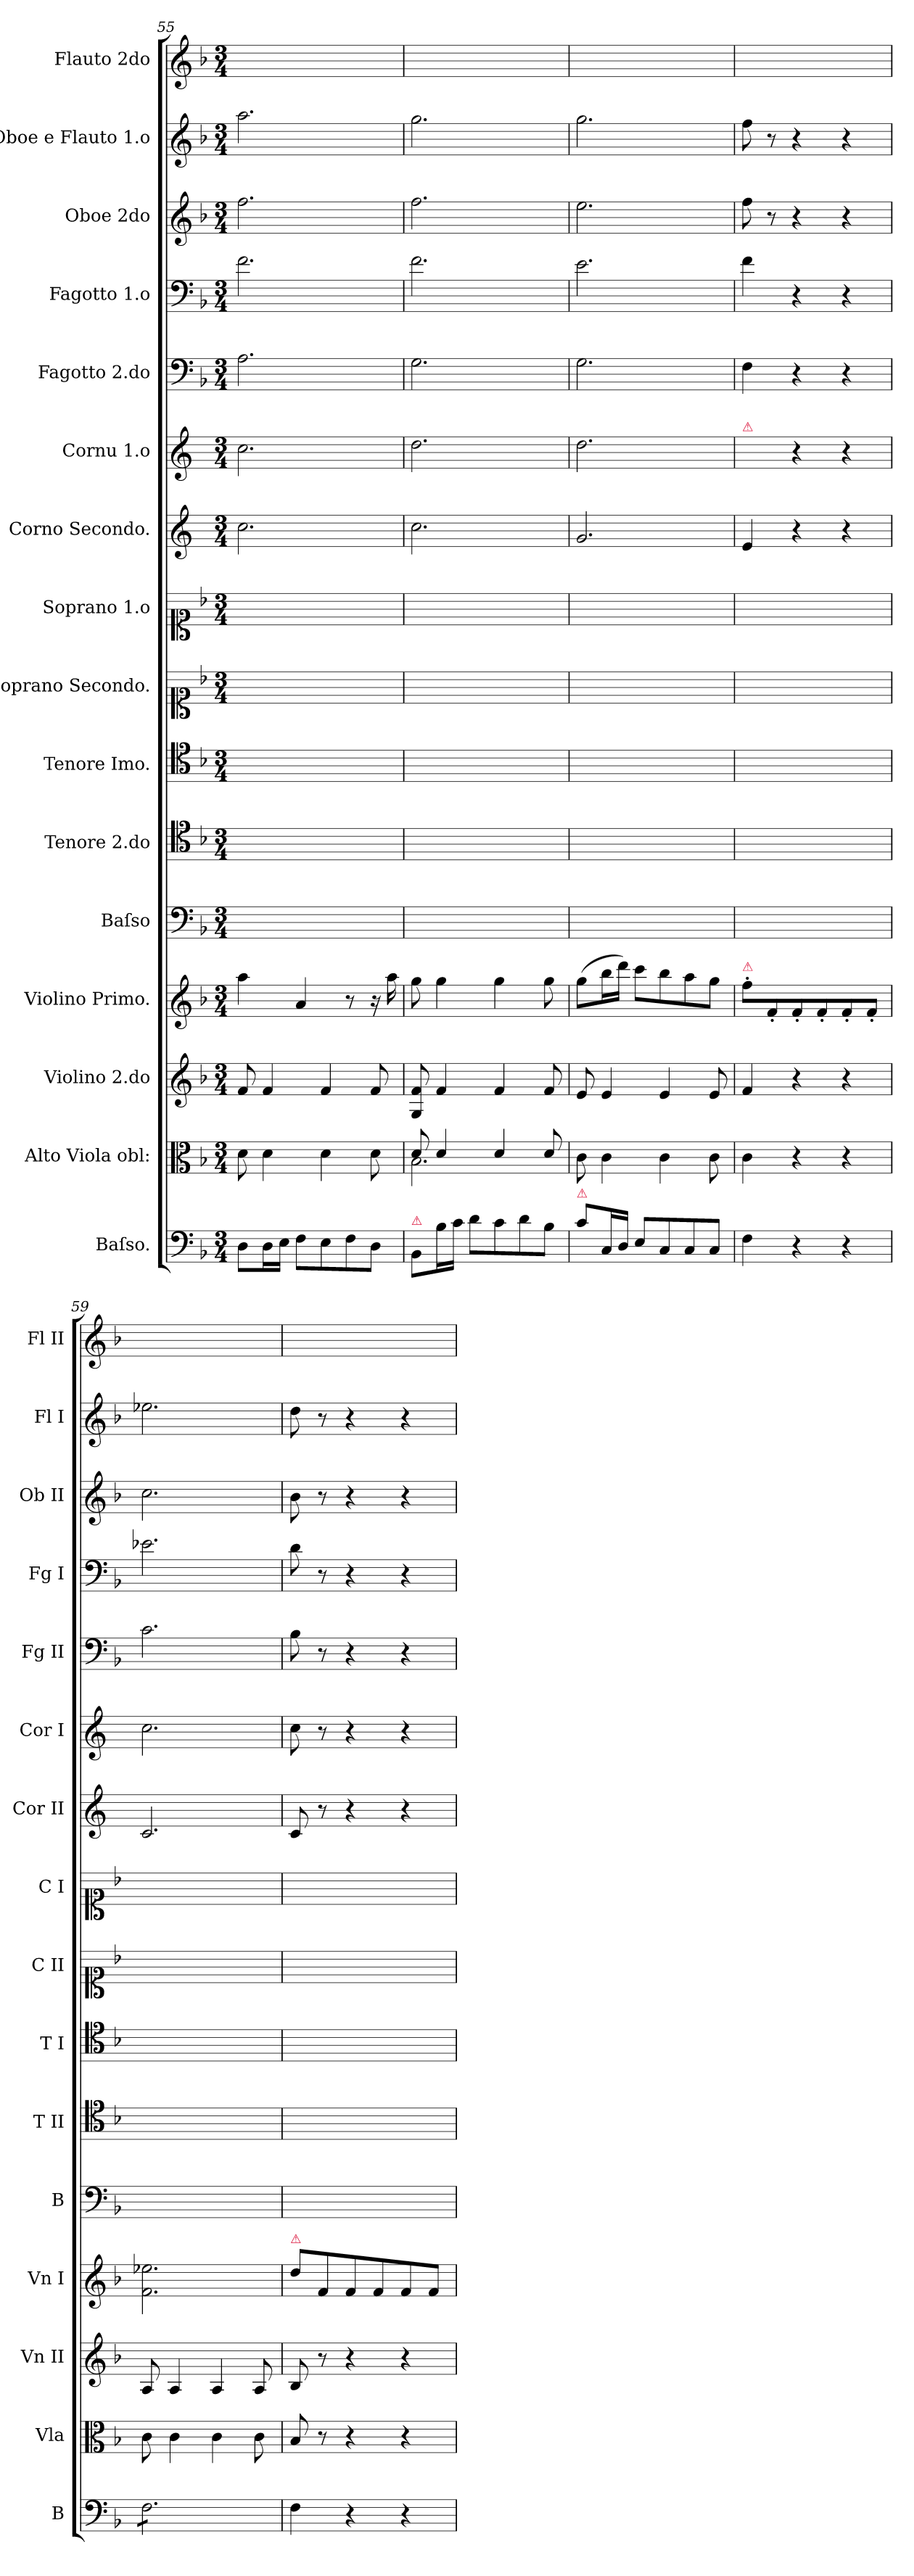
**kern	**kern	**kern	**kern	**dynam	**kern	**kern	**kern	**kern	**kern	**kern	**kern	**kern	**kern	**kern	**kern	**kern
*part16	*part15	*part14	*part13	*part13	*part12	*part11	*part10	*part9	*part8	*part7	*part6	*part5	*part4	*part3	*part2	*part1
*staff16	*staff15	*staff14	*staff13	*staff13	*staff12	*staff11	*staff10	*staff9	*staff8	*staff7	*staff6	*staff5	*staff4	*staff3	*staff2	*staff1
*I"Baſso.	*I"Alto Viola obl:	*I"Violino 2.do	*I"Violino Primo.	*	*I"Baſso	*I"Tenore 2.do	*I"Tenore Imo.	*I"Soprano Secondo.	*I"Soprano 1.o	*I"Corno Secondo.	*I"Cornu 1.o	*I"Fagotto 2.do	*I"Fagotto 1.o	*I"Oboe 2do	*I"Oboe e Flauto 1.o	*I"Flauto 2do
*I'B	*I'Vla	*I'Vn II	*I'Vn I	*	*I'B	*I'T II	*I'T I	*I'C II	*I'C I	*I'Cor II	*I'Cor I	*I'Fg II	*I'Fg I	*I'Ob II	*I'Fl I	*I'Fl II
*clefF4	*clefC3	*clefG2	*clefG2	*	*clefF4	*clefC4	*clefC4	*clefC1	*clefC1	*clefG2	*clefG2	*clefF4	*clefF4	*clefG2	*clefG2	*clefG2
*	*	*	*	*	*	*	*	*	*	*ITrd4c7	*ITrd4c7	*	*	*	*	*
*k[b-]	*k[b-]	*k[b-]	*k[b-]	*	*k[b-]	*k[b-]	*k[b-]	*k[b-]	*k[b-]	*k[b-]	*k[b-]	*k[b-]	*k[b-]	*k[b-]	*k[b-]	*k[b-]
*d:	*d:	*d:	*d:	*	*d:	*d:	*d:	*d:	*d:	*	*	*d:	*d:	*d:	*d:	*d:
*M3/4	*M3/4	*M3/4	*M3/4	*	*M3/4	*M3/4	*M3/4	*M3/4	*M3/4	*M3/4	*M3/4	*M3/4	*M3/4	*M3/4	*M3/4	*M3/4
=55	=55	=55	=55	=55	=55	=55	=55	=55	=55	=55	=55	=55	=55	=55	=55	=55
8D\L	8d\	8f/	4aa\	.	2.ryy	2.ryy	2.ryy	2.ryy	2.ryy	2.f\	2.f\	2.A\	2.f\	2.ff\	2.aa\	2.ryy
16D\L	4d\	4f/	.	.	.	.	.	.	.	.	.	.	.	.	.	.
16E\JJ	.	.	.	.	.	.	.	.	.	.	.	.	.	.	.	.
8F\L	.	.	4a/	.	.	.	.	.	.	.	.	.	.	.	.	.
8E\	4d\	4f/	.	.	.	.	.	.	.	.	.	.	.	.	.	.
8F\	.	.	8r	.	.	.	.	.	.	.	.	.	.	.	.	.
8D\J	8d\	8f/	16r	.	.	.	.	.	.	.	.	.	.	.	.	.
.	.	.	16aa\	.	.	.	.	.	.	.	.	.	.	.	.	.
=56	=56	=56	=56	=56	=56	=56	=56	=56	=56	=56	=56	=56	=56	=56	=56	=56
*	*^	*	*	*	*	*	*	*	*	*	*	*	*	*	*	*
!LO:TX:a:color=crimson:t=⚠	!	!	!	!	!	!	!	!	!	!	!	!	!	!	!	!	!
8BB-/L	8d/	2.B-\	8G/ 8f/	8gg\	.	2.ryy	2.ryy	2.ryy	2.ryy	2.ryy	2.f\	2.g\	2.G\	2.f\	2.ff\	2.gg\	2.ryy
16B-\L	4d/	.	4f/	4gg\	.	.	.	.	.	.	.	.	.	.	.	.	.
16c\JJ	.	.	.	.	.	.	.	.	.	.	.	.	.	.	.	.	.
8d\L	.	.	.	.	.	.	.	.	.	.	.	.	.	.	.	.	.
8c\	4d/	.	4f/	4gg\	.	.	.	.	.	.	.	.	.	.	.	.	.
8d\	.	.	.	.	.	.	.	.	.	.	.	.	.	.	.	.	.
8B-\J	8d/	.	8f/	8gg\	.	.	.	.	.	.	.	.	.	.	.	.	.
*	*v	*v	*	*	*	*	*	*	*	*	*	*	*	*	*	*	*
=57	=57	=57	=57	=57	=57	=57	=57	=57	=57	=57	=57	=57	=57	=57	=57	=57
!LO:TX:a:color=crimson:t=⚠	!	!	!	!	!	!	!	!	!	!	!	!	!	!	!	!
8c\L	8c\	8e/	(8gg\L	.	2.ryy	2.ryy	2.ryy	2.ryy	2.ryy	2.c/	2.g\	2.G\	2.e\	2.ee\	2.gg\	2.ryy
16C/L	4c\	4e/	16bb-\L	.	.	.	.	.	.	.	.	.	.	.	.	.
16D/JJ	.	.	16ddd\JJ)	.	.	.	.	.	.	.	.	.	.	.	.	.
8E/L	.	.	8ccc\L	.	.	.	.	.	.	.	.	.	.	.	.	.
8C/	4c\	4e/	8bb-\	.	.	.	.	.	.	.	.	.	.	.	.	.
8C/	.	.	8aa\	.	.	.	.	.	.	.	.	.	.	.	.	.
8C/J	8c\	8e/	8gg\J	.	.	.	.	.	.	.	.	.	.	.	.	.
=58	=58	=58	=58	=58	=58	=58	=58	=58	=58	=58	=58	=58	=58	=58	=58	=58
!	!	!	!	!	!	!	!	!	!	!	!LO:TX:a:color=crimson:t=⚠	!	!	!	!	!
!	!	!	!LO:TX:a:color=crimson:t=⚠	!	!	!	!	!	!	!	!	!	!	!	!	!
4F\	4c\	4f/	8ff'\L	piano.	2.ryy	2.ryy	2.ryy	2.ryy	2.ryy	4A/	4f\yy	4F\	4f\	8ff\	8ff\	2.ryy
.	.	.	8f'/	.	.	.	.	.	.	.	.	.	.	8r	8r	.
4r	4r	4r	8f'/	.	.	.	.	.	.	4r	4r	4r	4r	4r	4r	.
.	.	.	8f'/	.	.	.	.	.	.	.	.	.	.	.	.	.
4r	4r	4r	8f'/	.	.	.	.	.	.	4r	4r	4r	4r	4r	4r	.
.	.	.	8f'/J	.	.	.	.	.	.	.	.	.	.	.	.	.
=59	=59	=59	=59	=59	=59	=59	=59	=59	=59	=59	=59	=59	=59	=59	=59	=59
!LO:TX:a:color=crimson:t=⚠	!	!	!	!	!	!	!	!	!	!	!	!	!	!	!	!
*tremolo	*	*	*	*	*	*	*	*	*	*	*	*	*	*	*	*
8F\L	8c\	8A/	2.f\ 2.ee-X\	forte	2.ryy	2.ryy	2.ryy	2.ryy	2.ryy	2.F/	2.f\	2.c\	2.e-X\	2.cc\	2.ee-X\	2.ryy
8F\	4c\	4A/	.	.	.	.	.	.	.	.	.	.	.	.	.	.
8F\	.	.	.	.	.	.	.	.	.	.	.	.	.	.	.	.
8F\	4c\	4A/	.	.	.	.	.	.	.	.	.	.	.	.	.	.
8F\	.	.	.	.	.	.	.	.	.	.	.	.	.	.	.	.
8F\J	8c\	8A/	.	.	.	.	.	.	.	.	.	.	.	.	.	.
*Xtremolo	*	*	*	*	*	*	*	*	*	*	*	*	*	*	*	*
=60	=60	=60	=60	=60	=60	=60	=60	=60	=60	=60	=60	=60	=60	=60	=60	=60
!	!	!	!LO:TX:a:color=crimson:t=⚠	!	!	!	!	!	!	!	!	!	!	!	!	!
4F\	8B-/	8B-/	8dd\L	piano.	2.ryy	2.ryy	2.ryy	2.ryy	2.ryy	8F/	8f\	8B-\	8d\	8b-\	8dd\	2.ryy
.	8r	8r	8f/	.	.	.	.	.	.	8r	8r	8r	8r	8r	8r	.
4r	4r	4r	8f/	.	.	.	.	.	.	4r	4r	4r	4r	4r	4r	.
.	.	.	8f/	.	.	.	.	.	.	.	.	.	.	.	.	.
4r	4r	4r	8f/	.	.	.	.	.	.	4r	4r	4r	4r	4r	4r	.
.	.	.	8f/J	.	.	.	.	.	.	.	.	.	.	.	.	.
=	=	=	=	=	=	=	=	=	=	=	=	=	=	=	=	=
*-	*-	*-	*-	*-	*-	*-	*-	*-	*-	*-	*-	*-	*-	*-	*-	*-
